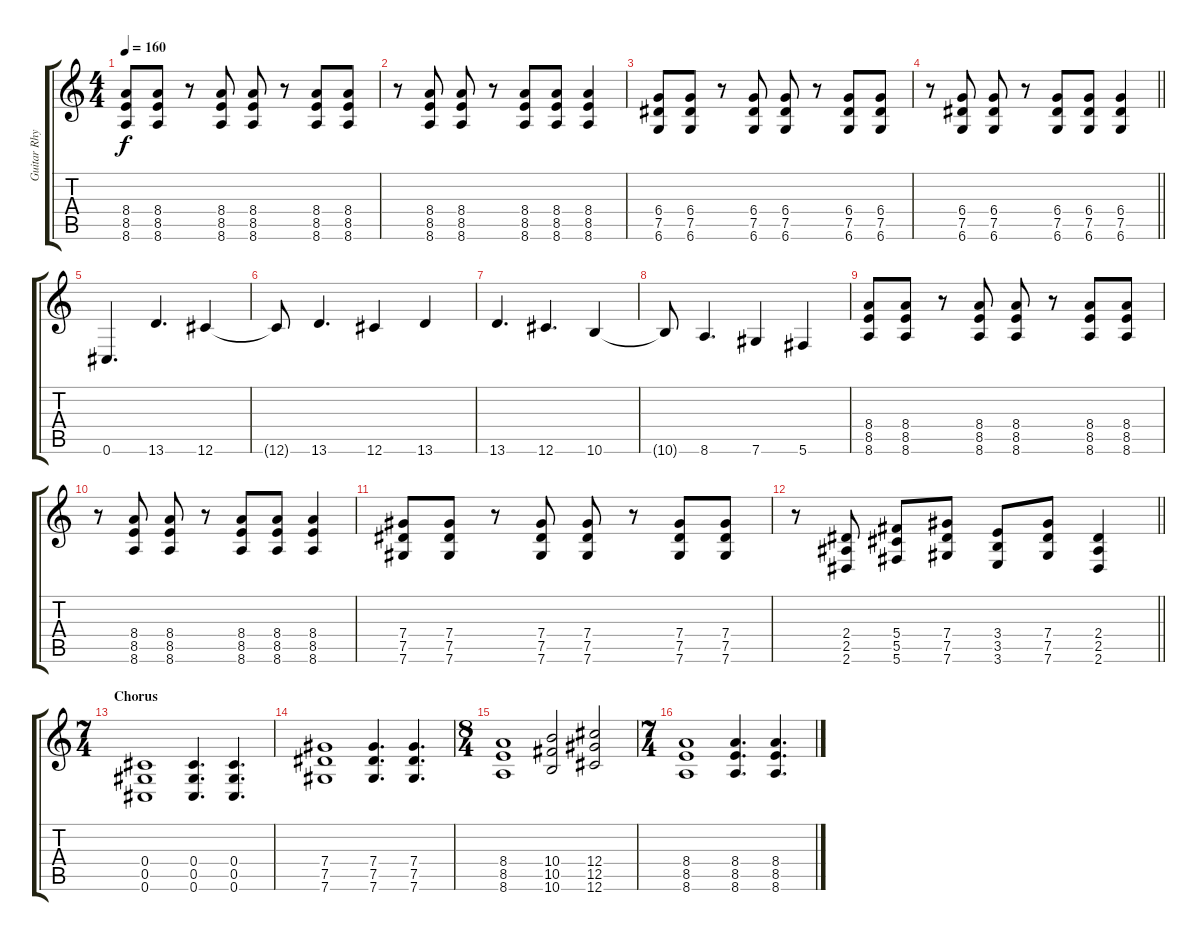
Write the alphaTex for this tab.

\track ("Guitar Rhytm" "Guitar Rhy") {instrument distortionguitar}
\staff {score tabs}
\tuning (Eb4 Bb3 Gb3 Db3 Ab2 Db2) {hide}
\ts (4 4)
\tempo 160
\clef g2
\ks c
(8.4 8.5 8.6).8{dy f} (8.4 8.5 8.6).8 r.8 (8.4 8.5 8.6).8 (8.4 8.5 8.6).8 r.8 (8.4 8.5 8.6).8 (8.4 8.5 8.6).8 |
r.8 (8.4 8.5 8.6).8 (8.4 8.5 8.6).8 r.8 (8.4 8.5 8.6).8 (8.4 8.5 8.6).8 (8.4 8.5 8.6).4 |
(6.4 7.5 6.6).8 (6.4 7.5 6.6).8 r.8 (6.4 7.5 6.6).8 (6.4 7.5 6.6).8 r.8 (6.4 7.5 6.6).8 (6.4 7.5 6.6).8 |
\barLineRight lightlight
r.8 (6.4 7.5 6.6).8 (6.4 7.5 6.6).8 r.8 (6.4 7.5 6.6).8 (6.4 7.5 6.6).8 (6.4 7.5 6.6).4 |
0.6.4{d} 13.6.4{d} 12.6.4 |
12.6{t}.8 13.6.4{d} 12.6.4 13.6.4 |
13.6.4{d} 12.6.4{d} 10.6.4 |
10.6{t}.8 8.6.4{d} 7.6.4 5.6.4 |
(8.4 8.5 8.6).8 (8.4 8.5 8.6).8 r.8 (8.4 8.5 8.6).8 (8.4 8.5 8.6).8 r.8 (8.4 8.5 8.6).8 (8.4 8.5 8.6).8 |
r.8 (8.4 8.5 8.6).8 (8.4 8.5 8.6).8 r.8 (8.4 8.5 8.6).8 (8.4 8.5 8.6).8 (8.4 8.5 8.6).4 |
(7.4 7.5 7.6).8 (7.4 7.5 7.6).8 r.8 (7.4 7.5 7.6).8 (7.4 7.5 7.6).8 r.8 (7.4 7.5 7.6).8 (7.4 7.5 7.6).8 |
\barLineRight lightlight
r.8 (2.4 2.5 2.6).8 (5.4 5.5 5.6).8 (7.4 7.5 7.6).8 (3.4 3.5 3.6).8 (7.4 7.5 7.6).8 (2.4 2.5 2.6).4 |
\ts (7 4)
\section ("" "Chorus")
(0.4 0.5 0.6).1 (0.4 0.5 0.6).4{d} (0.4 0.5 0.6).4{d} |
(7.4 7.5 7.6).1 (7.4 7.5 7.6).4{d} (7.4 7.5 7.6).4{d} |
\ts (8 4)
(8.4 8.5 8.6).1 (10.4 10.5 10.6).2 (12.4 12.5 12.6).2 |
\ts (7 4)
(8.4 8.5 8.6).1 (8.4 8.5 8.6).4{d} (8.4 8.5 8.6).4{d}
